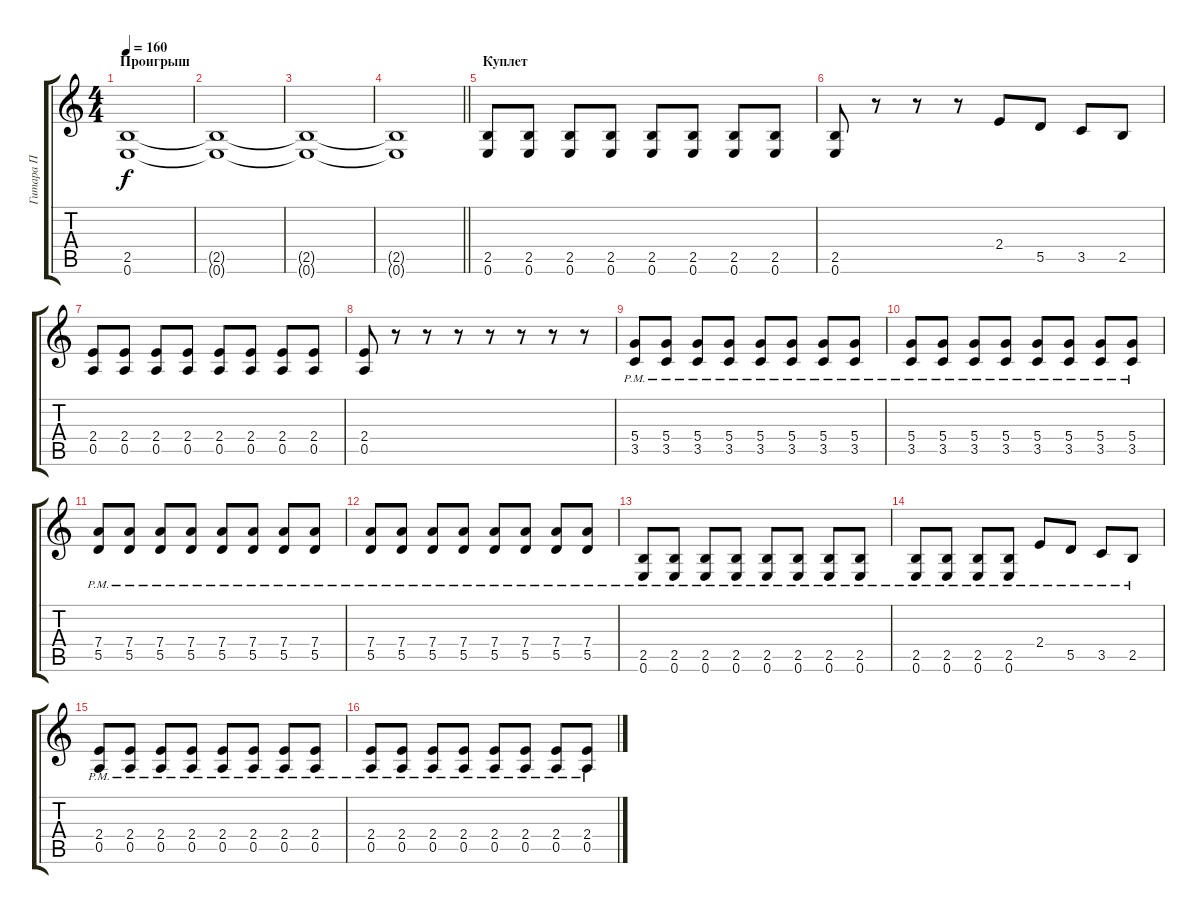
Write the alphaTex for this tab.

\track ("Гитара П" "Гитара П") {instrument overdrivenguitar}
\staff {score tabs}
\tuning (E4 B3 G3 D3 A2 E2) {hide}
\ts (4 4)
\section ("" "Проигрыш")
\tempo 160
\clef g2
\ks c
(2.5 0.6).1{dy f} |
(2.5{t} 0.6{t}).1 |
(2.5{t} 0.6{t}).1 |
\barLineRight lightlight
(2.5{t} 0.6{t}).1 |
\section ("" "Куплет")
(2.5 0.6).8 (2.5 0.6).8 (2.5 0.6).8 (2.5 0.6).8 (2.5 0.6).8 (2.5 0.6).8 (2.5 0.6).8 (2.5 0.6).8 |
(2.5 0.6).8 r.8 r.8 r.8 2.4.8 5.5.8 3.5.8 2.5.8 |
(2.4 0.5).8 (2.4 0.5).8 (2.4 0.5).8 (2.4 0.5).8 (2.4 0.5).8 (2.4 0.5).8 (2.4 0.5).8 (2.4 0.5).8 |
(2.4 0.5).8 r.8 r.8 r.8 r.8 r.8 r.8 r.8 |
(5.4{pm} 3.5{pm}).8 (5.4{pm} 3.5{pm}).8 (5.4{pm} 3.5{pm}).8 (5.4{pm} 3.5{pm}).8 (5.4{pm} 3.5{pm}).8 (5.4{pm} 3.5{pm}).8 (5.4{pm} 3.5{pm}).8 (5.4{pm} 3.5{pm}).8 |
(5.4{pm} 3.5{pm}).8 (5.4{pm} 3.5{pm}).8 (5.4{pm} 3.5{pm}).8 (5.4{pm} 3.5{pm}).8 (5.4{pm} 3.5{pm}).8 (5.4{pm} 3.5{pm}).8 (5.4{pm} 3.5{pm}).8 (5.4{pm} 3.5{pm}).8 |
(7.4{pm} 5.5{pm}).8 (7.4{pm} 5.5{pm}).8 (7.4{pm} 5.5{pm}).8 (7.4{pm} 5.5{pm}).8 (7.4{pm} 5.5{pm}).8 (7.4{pm} 5.5{pm}).8 (7.4{pm} 5.5{pm}).8 (7.4{pm} 5.5{pm}).8 |
(7.4{pm} 5.5{pm}).8 (7.4{pm} 5.5{pm}).8 (7.4{pm} 5.5{pm}).8 (7.4{pm} 5.5{pm}).8 (7.4{pm} 5.5{pm}).8 (7.4{pm} 5.5{pm}).8 (7.4{pm} 5.5{pm}).8 (7.4{pm} 5.5{pm}).8 |
(2.5{pm} 0.6{pm}).8 (2.5{pm} 0.6{pm}).8 (2.5{pm} 0.6{pm}).8 (2.5{pm} 0.6{pm}).8 (2.5{pm} 0.6{pm}).8 (2.5{pm} 0.6{pm}).8 (2.5{pm} 0.6{pm}).8 (2.5{pm} 0.6{pm}).8 |
(2.5{pm} 0.6{pm}).8 (2.5{pm} 0.6{pm}).8 (2.5{pm} 0.6{pm}).8 (2.5{pm} 0.6{pm}).8 2.4{pm}.8 5.5{pm}.8 3.5{pm}.8 2.5{pm}.8 |
(2.4{pm} 0.5{pm}).8 (2.4{pm} 0.5{pm}).8 (2.4{pm} 0.5{pm}).8 (2.4{pm} 0.5{pm}).8 (2.4{pm} 0.5{pm}).8 (2.4{pm} 0.5{pm}).8 (2.4{pm} 0.5{pm}).8 (2.4{pm} 0.5{pm}).8 |
(2.4{pm} 0.5{pm}).8 (2.4{pm} 0.5{pm}).8 (2.4{pm} 0.5{pm}).8 (2.4{pm} 0.5{pm}).8 (2.4{pm} 0.5{pm}).8 (2.4{pm} 0.5{pm}).8 (2.4{pm} 0.5{pm}).8 (2.4{pm} 0.5{pm}).8
